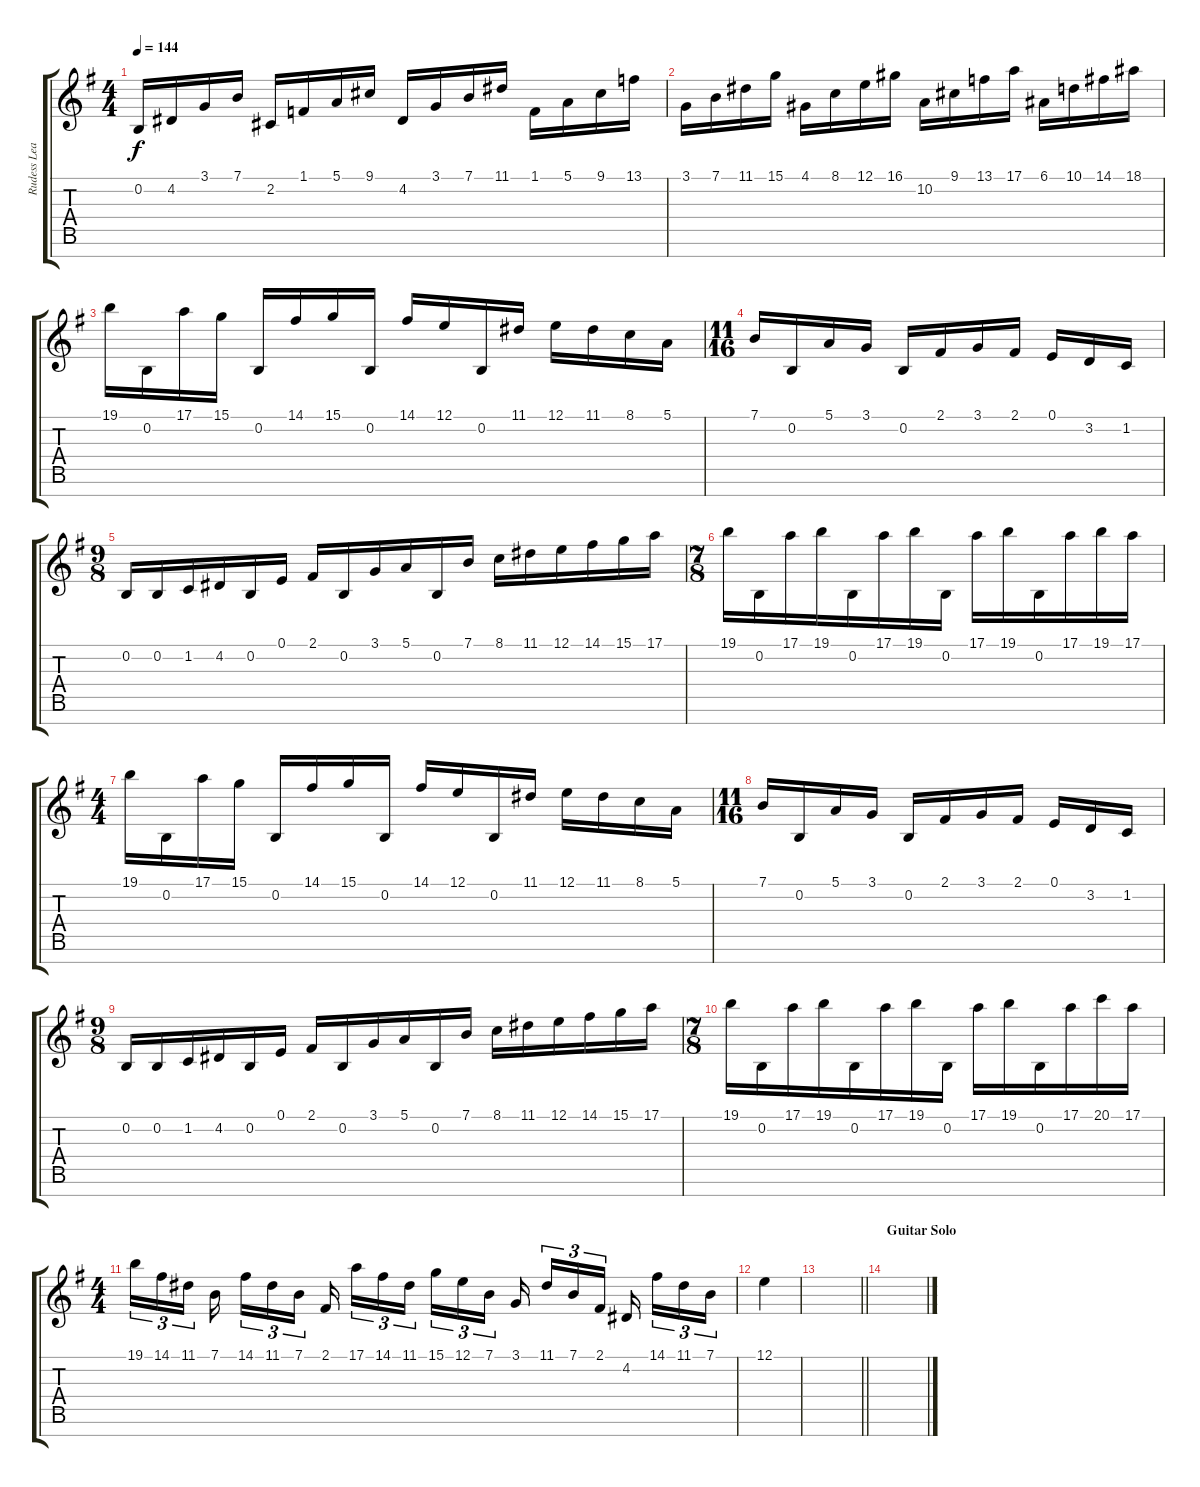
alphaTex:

\track ("Rudess Lead" "Rudess Lea") {instrument lead1square}
\staff {score tabs}
\tuning (E4 B3 G3 D3 A2 E2 B1) {hide}
\ts (4 4)
\tempo 144
\clef g2
\ks eminor
0.2.16{dy f} 4.2.16 3.1.16 7.1.16 2.2.16 1.1.16 5.1.16 9.1.16 4.2.16 3.1.16 7.1.16 11.1.16 1.1.16 5.1.16 9.1.16 13.1.16 |
3.1.16 7.1.16 11.1.16 15.1.16 4.1.16 8.1.16 12.1.16 16.1.16 10.2.16 9.1.16 13.1.16 17.1.16 6.1.16 10.1.16 14.1.16 18.1.16 |
19.1.16 0.2.16 17.1.16 15.1.16 0.2.16 14.1.16 15.1.16 0.2.16 14.1.16 12.1.16 0.2.16 11.1.16 12.1.16 11.1.16 8.1.16 5.1.16 |
\ts (11 16)
7.1.16 0.2.16 5.1.16 3.1.16 0.2.16 2.1.16 3.1.16 2.1.16 0.1.16 3.2.16 1.2.16 |
\ts (9 8)
0.2.16 0.2.16 1.2.16 4.2.16 0.2.16 0.1.16 2.1.16 0.2.16 3.1.16 5.1.16 0.2.16 7.1.16 8.1.16 11.1.16 12.1.16 14.1.16 15.1.16 17.1.16 |
\ts (7 8)
19.1.16 0.2.16 17.1.16 19.1.16 0.2.16 17.1.16 19.1.16 0.2.16 17.1.16 19.1.16 0.2.16 17.1.16 19.1.16 17.1.16 |
\ts (4 4)
19.1.16 0.2.16 17.1.16 15.1.16 0.2.16 14.1.16 15.1.16 0.2.16 14.1.16 12.1.16 0.2.16 11.1.16 12.1.16 11.1.16 8.1.16 5.1.16 |
\ts (11 16)
7.1.16 0.2.16 5.1.16 3.1.16 0.2.16 2.1.16 3.1.16 2.1.16 0.1.16 3.2.16 1.2.16 |
\ts (9 8)
0.2.16 0.2.16 1.2.16 4.2.16 0.2.16 0.1.16 2.1.16 0.2.16 3.1.16 5.1.16 0.2.16 7.1.16 8.1.16 11.1.16 12.1.16 14.1.16 15.1.16 17.1.16 |
\ts (7 8)
19.1.16 0.2.16 17.1.16 19.1.16 0.2.16 17.1.16 19.1.16 0.2.16 17.1.16 19.1.16 0.2.16 17.1.16 20.1.16 17.1.16 |
\ts (4 4)
19.1.16{tu (3 2)} 14.1.16{tu (3 2)} 11.1.16{tu (3 2) beam splitsecondary} 7.1.16{beam splitsecondary} 14.1.16{tu (3 2)} 11.1.16{tu (3 2)} 7.1.16{tu (3 2) beam splitsecondary} 2.1.16{beam splitsecondary} 17.1.16{tu (3 2)} 14.1.16{tu (3 2)} 11.1.16{tu (3 2)} 15.1.16{tu (3 2)} 12.1.16{tu (3 2)} 7.1.16{tu (3 2) beam splitsecondary} 3.1.16{beam splitsecondary} 11.1.16{tu (3 2)} 7.1.16{tu (3 2)} 2.1.16{tu (3 2) beam splitsecondary} 4.2.16{beam splitsecondary} 14.1.16{tu (3 2)} 11.1.16{tu (3 2)} 7.1.16{tu (3 2)} |
12.1.4 |
\barLineRight lightlight
|
\section ("" "Guitar Solo")
